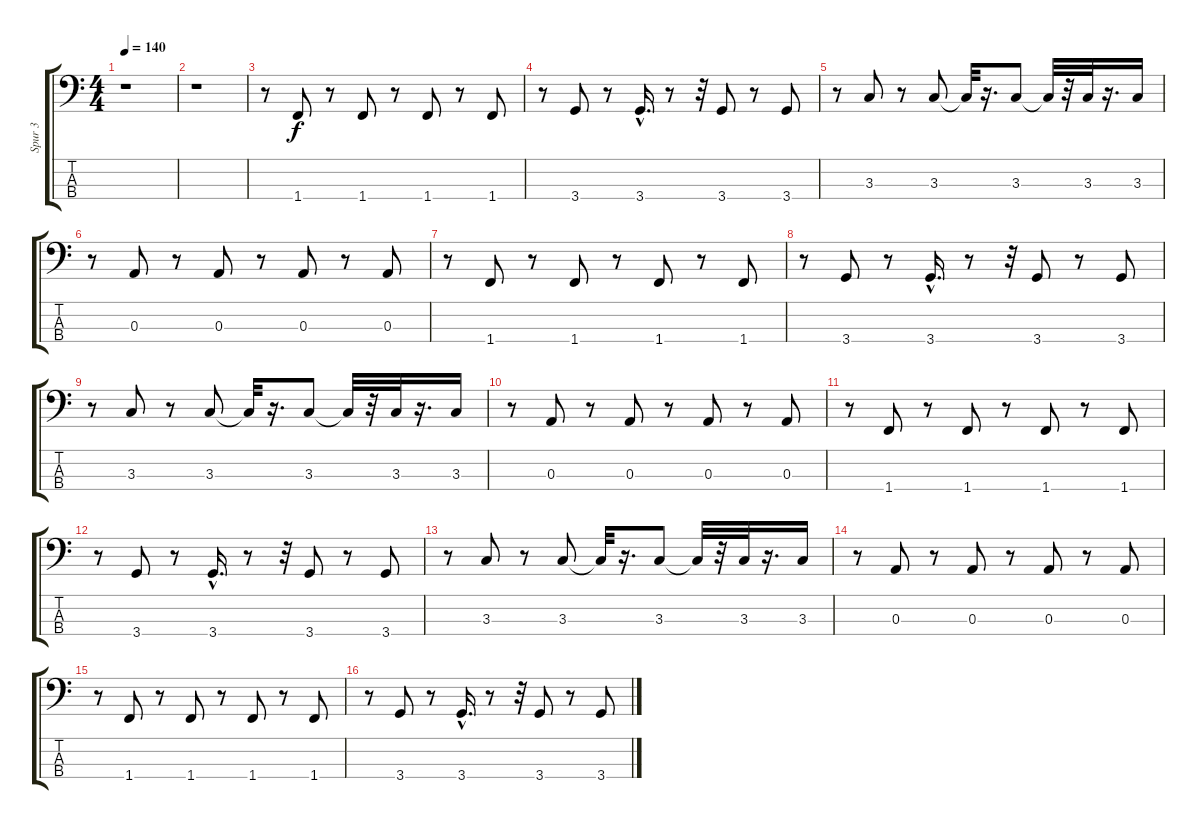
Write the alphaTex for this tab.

\track ("Spur 3" "Spur 3") {instrument electricbassfinger}
\staff {score tabs}
\tuning (G2 D2 A1 E1) {hide}
\ts (4 4)
\tempo 140
\clef f4
\ks c
r.1{dy f} |
r.1 |
r.8 1.4.8 r.8 1.4.8 r.8 1.4.8 r.8 1.4.8 |
r.8 3.4.8 r.8 3.4{hac}.16{d} r.8 r.32 3.4.8 r.8 3.4.8 |
r.8 3.3.8 r.8 3.3.8 3.3{t}.32 r.16{d} 3.3.8 3.3{t}.32 r.32 3.3.32 r.16{d} 3.3.16 |
r.8 0.3.8 r.8 0.3.8 r.8 0.3.8 r.8 0.3.8 |
r.8 1.4.8 r.8 1.4.8 r.8 1.4.8 r.8 1.4.8 |
r.8 3.4.8 r.8 3.4{hac}.16{d} r.8 r.32 3.4.8 r.8 3.4.8 |
r.8 3.3.8 r.8 3.3.8 3.3{t}.32 r.16{d} 3.3.8 3.3{t}.32 r.32 3.3.32 r.16{d} 3.3.16 |
r.8 0.3.8 r.8 0.3.8 r.8 0.3.8 r.8 0.3.8 |
r.8 1.4.8 r.8 1.4.8 r.8 1.4.8 r.8 1.4.8 |
r.8 3.4.8 r.8 3.4{hac}.16{d} r.8 r.32 3.4.8 r.8 3.4.8 |
r.8 3.3.8 r.8 3.3.8 3.3{t}.32 r.16{d} 3.3.8 3.3{t}.32 r.32 3.3.32 r.16{d} 3.3.16 |
r.8 0.3.8 r.8 0.3.8 r.8 0.3.8 r.8 0.3.8 |
r.8 1.4.8 r.8 1.4.8 r.8 1.4.8 r.8 1.4.8 |
r.8 3.4.8 r.8 3.4{hac}.16{d} r.8 r.32 3.4.8 r.8 3.4.8
